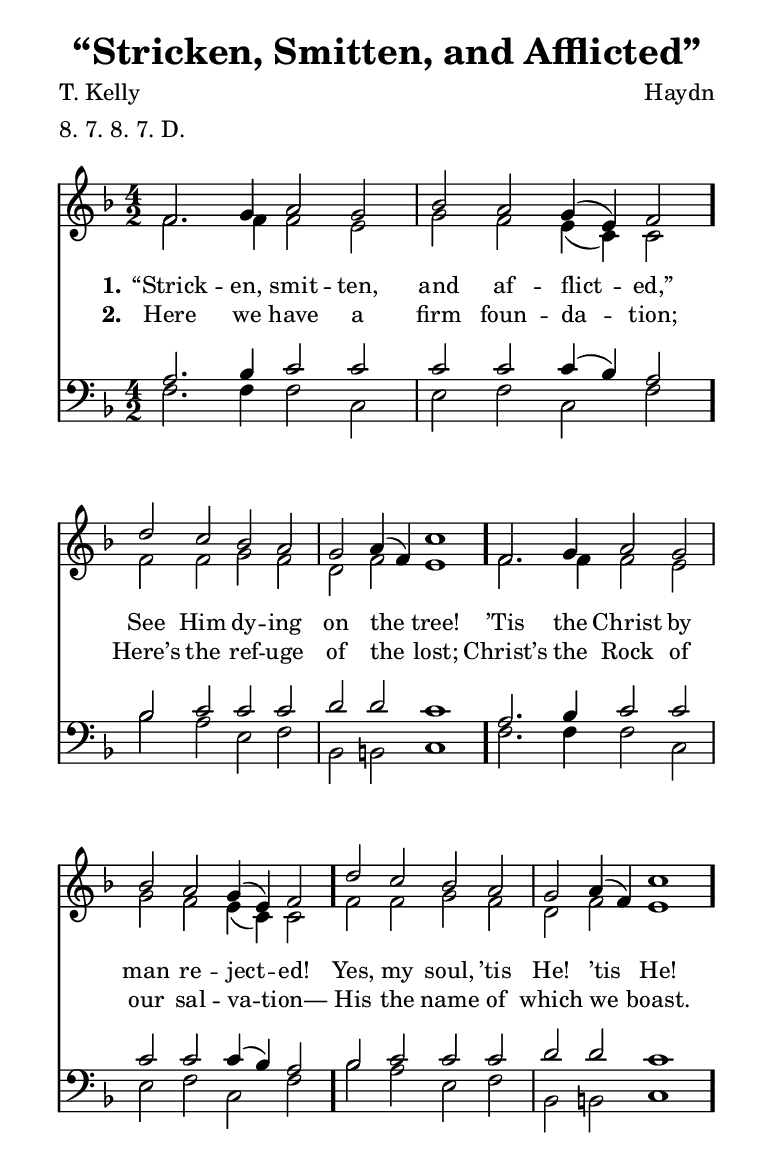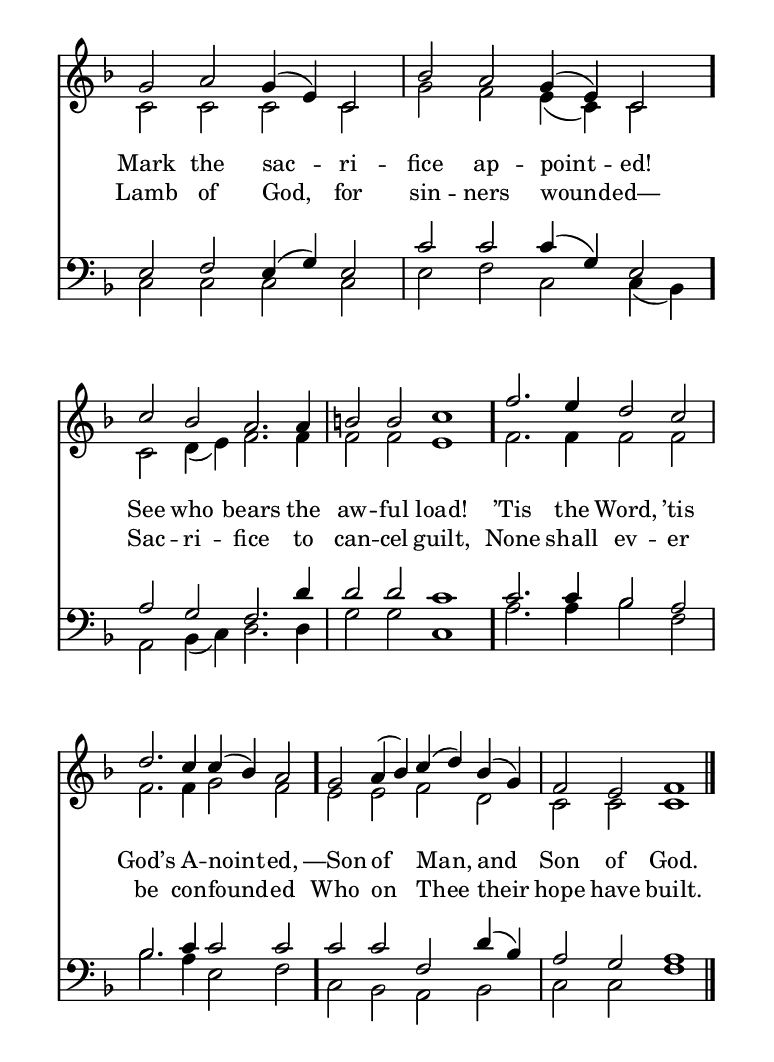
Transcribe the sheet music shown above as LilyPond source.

\include "common/global.ily"
\paper {
  \include "common/paper.ily"
  %ragged-bottom = ##t
  %ragged-last-bottom = ##t
  systems-per-page = ##f
  % XXX lilypond wants to put this on four systems, so let it ; but we should
  % probably expand font size until five systems is "natural"
  %systems-per-page = #(cond (is-eogsized 5) (#t #f))
  %page-count = ##f
}

\header{
  hymnnumber = "36"
  title = "“Stricken, Smitten, and Afflicted”"
  tunename = "Austria"
  meter = "8. 7. 8. 7. D."
  poet = "T. Kelly"
  composer = "Haydn"
  %copyright = ""
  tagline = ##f
}

% for fermata in MIDI
ta = { \tempo 2=90 }
tb = { \tempo 2=45 }

patternAA = { c2. c4 c2 c2 | c2 c2 c4( c4) c2 }
patternAB = { c2. c4 c2 c2 | c2 c2 c2      c2 }

patternBA = { c2 c2 c2 c2 | c2 c4( c4) c1 }
patternBB = { c2 c2 c2 c2 | c2 c2      c1 }

patternCA = { c2 c2 c4( c4) c2 | c2 c2 c4( c4) c2      }
patternCB = { c2 c2 c2      c2 | c2 c2 c4( c4) c2      }
patternCC = { c2 c2 c2      c2 | c2 c2 c2      c4( c4) }

patternDA = { c2 c2      c2. c4 | c2 c2 c1 }
patternDB = { c2 c4( c4) c2. c4 | c2 c2 c1 }

patternEA = { c2. c4 c2 c2 | c2. c4 c4( c4) c2 }
patternEB = { c2. c4 c2 c2 | c2. c4 c2      c2 }

patternFA = { c2 c4( c4) c4( c4) c4( c4) | c2 c2 c1 }
patternFB = { c2 c2      c2      c2      | c2 c2 c1 }
patternFC = { c2 c2      c2      c4( c4) | c2 c2 c1 }

global = {
  \include "common/overrides.ily"
  \override Staff.TimeSignature.style = #'()
  \time 4/2
  \override Score.MetronomeMark.transparent = ##t % hide all fermata changes too
  \ta
  \key f \major
  %\partial 4
  \autoBeamOff
}

notesSoprano = {
\global
\relative c' {

  \changePitch \patternAA { f g a g | bes a g e f }
  \changePitch \patternBA { d' c bes a | g a f c' }
  \changePitch \patternAA { f, g a g | bes a g e f }
  \changePitch \patternBA { d' c bes a | g a f c' }

  \changePitch \patternCA { g a g e c | bes' a g e c }
  \changePitch \patternDA { c' bes a a | b b c }
  \changePitch \patternEA { f e d c | d c c bes a }
  \changePitch \patternFA { g a bes c d bes g | f e f }

  \bar "|."

}
}

notesAlto = {
\global
\relative e' {

  \changePitch \patternAA { f f f e | g f e c c }
  \changePitch \patternBB { f f g f | d f e }
  \changePitch \patternAA { f f f e | g f e c c }
  \changePitch \patternBB { f f g f | d f e }

  \changePitch \patternCB { c c c c | g' f e c c }
  \changePitch \patternDB { c d e f f | f f e }
  \changePitch \patternEB { f f f f | f f g f }
  \changePitch \patternFB { e e f d | c c c }

}
}

notesTenor = {
\global
\relative a {

  \changePitch \patternAA { a bes c c | c c c bes a }
  \changePitch \patternBB { bes c c c | d d c }
  \changePitch \patternAA { a bes c c | c c c bes a }
  \changePitch \patternBB { bes c c c | d d c }

  \changePitch \patternCA { e, f e g e | c' c c g e }
  \changePitch \patternDA { a g f d' | d d c }
  \changePitch \patternEB { c c bes a | bes c c c }
  \changePitch \patternFC { c c f, d' bes | a g a }

}
}

notesBass = {
\global
\relative f {

  \changePitch \patternAB { f f f c | e f c f }
  \changePitch \patternBB { bes a e f | bes, b c }
  \changePitch \patternAB { f f f c | e f c f }
  \changePitch \patternBB { bes a e f | bes, b c }

  \changePitch \patternCC { c c c c | e f c c bes }
  \changePitch \patternDB { a bes c d d | g g c, }
  \changePitch \patternEB { a' a bes f | bes a e f }
  \changePitch \patternFB { c bes a bes | c c f }

}
}

wordsA = \lyricmode {
\set stanza = "1."

“Strick -- en, smit -- ten, and af -- flict -- ed,” \bar "."
See Him dy -- ing on the tree! \bar "."
’Tis the Christ by man re -- ject -- ed! \bar "."
Yes, my soul, ’tis He! ’tis He! \bar "."
Mark the sac -- ri -- fice ap -- point -- ed! \bar "."
See who bears the aw -- ful load! \bar "."
’Tis the Word, ’tis God’s A -- noint -- ed, \bar "."
—Son of Man, and Son of God. \bar "."

}

wordsB = \lyricmode {
\set stanza = "2."

Here we have a firm foun -- da -- tion;
Here’s the ref -- uge of the lost;
Christ’s the Rock of our sal -- va -- tion—
His the name of which we boast.
Lamb of God, for sin -- ners wound -- ed—
Sac -- ri -- fice to can -- cel guilt,
None shall ev -- er be con -- found -- ed
Who on Thee their hope have built.

}

\score {
  \context ChoirStaff <<
    \context Staff = upper <<
      \set ChoirStaff.systemStartDelimiter = #'SystemStartBar
      \context Voice  = sopranos { \voiceOne << \notesSoprano >> }
      \context Voice  = altos { \voiceTwo << \notesAlto >> }
      \context Lyrics = one   \lyricsto sopranos \wordsA
      \context Lyrics = two   \lyricsto sopranos \wordsB
    >>
    \context Staff = men <<
      \clef bass
      \context Voice  = tenors { \voiceOne << \notesTenor >> }
      \context Voice  = basses { \voiceTwo << \notesBass >> }
    >>
  >>
  \layout {
    \include "common/layout.ily"
  }
  \midi{
    \include "common/midi.ily"
  }
}

\version "2.18.0"  % necessary for upgrading to future LilyPond versions.

% vi:set et ts=2 sw=2 ai nocindent syntax=lilypond:
